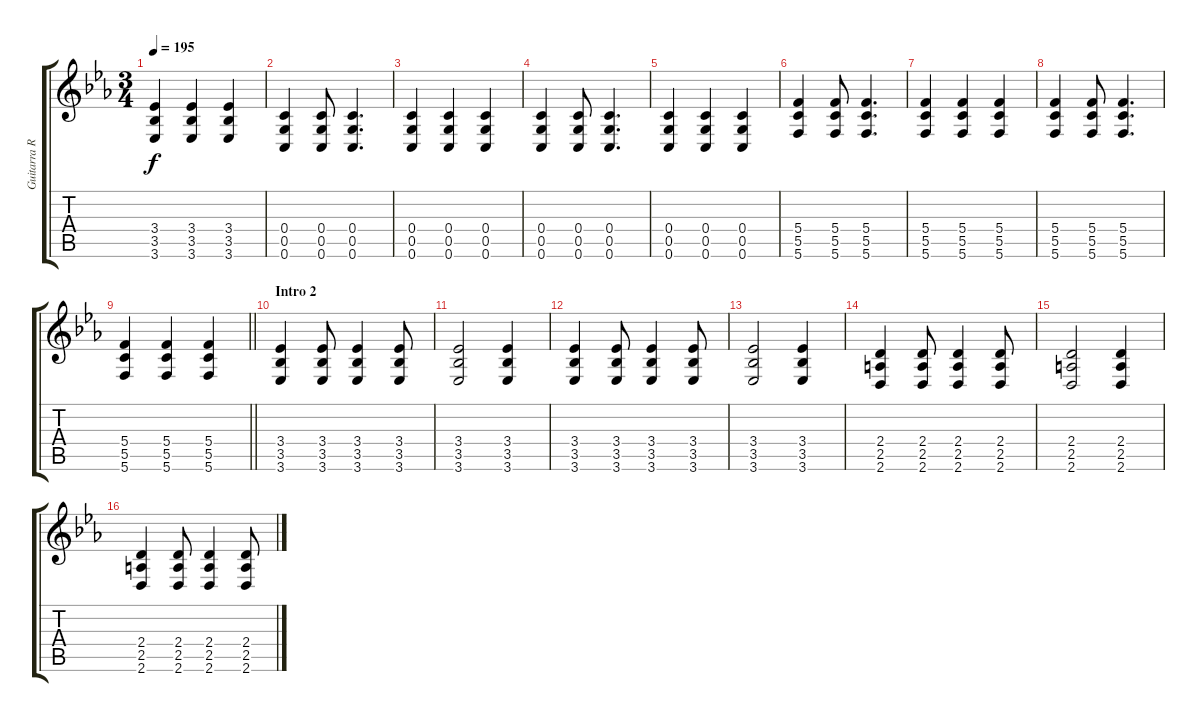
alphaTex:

\track ("Guitarra Rítmica" "Guitarra R") {instrument distortionguitar}
\staff {score tabs}
\tuning (D4 A3 F3 C3 G2 C2) {hide}
\ts (3 4)
\tempo 195
\clef g2
\ks eb
(3.4 3.5 3.6).4{dy f} (3.4 3.5 3.6).4 (3.4 3.5 3.6).4 |
(0.4 0.5 0.6).4 (0.4 0.5 0.6).8 (0.4 0.5 0.6).4{d} |
(0.4 0.5 0.6).4 (0.4 0.5 0.6).4 (0.4 0.5 0.6).4 |
(0.4 0.5 0.6).4 (0.4 0.5 0.6).8 (0.4 0.5 0.6).4{d} |
(0.4 0.5 0.6).4 (0.4 0.5 0.6).4 (0.4 0.5 0.6).4 |
(5.4 5.5 5.6).4 (5.4 5.5 5.6).8 (5.4 5.5 5.6).4{d} |
(5.4 5.5 5.6).4 (5.4 5.5 5.6).4 (5.4 5.5 5.6).4 |
(5.4 5.5 5.6).4 (5.4 5.5 5.6).8 (5.4 5.5 5.6).4{d} |
\barLineRight lightlight
(5.4 5.5 5.6).4 (5.4 5.5 5.6).4 (5.4 5.5 5.6).4 |
\section ("" "Intro 2")
(3.4 3.5 3.6).4 (3.4 3.5 3.6).8 (3.4 3.5 3.6).4 (3.4 3.5 3.6).8 |
(3.4 3.5 3.6).2 (3.4 3.5 3.6).4 |
(3.4 3.5 3.6).4 (3.4 3.5 3.6).8 (3.4 3.5 3.6).4 (3.4 3.5 3.6).8 |
(3.4 3.5 3.6).2 (3.4 3.5 3.6).4 |
(2.4 2.5 2.6).4 (2.4 2.5 2.6).8 (2.4 2.5 2.6).4 (2.4 2.5 2.6).8 |
(2.4 2.5 2.6).2 (2.4 2.5 2.6).4 |
(2.4 2.5 2.6).4 (2.4 2.5 2.6).8 (2.4 2.5 2.6).4 (2.4 2.5 2.6).8
